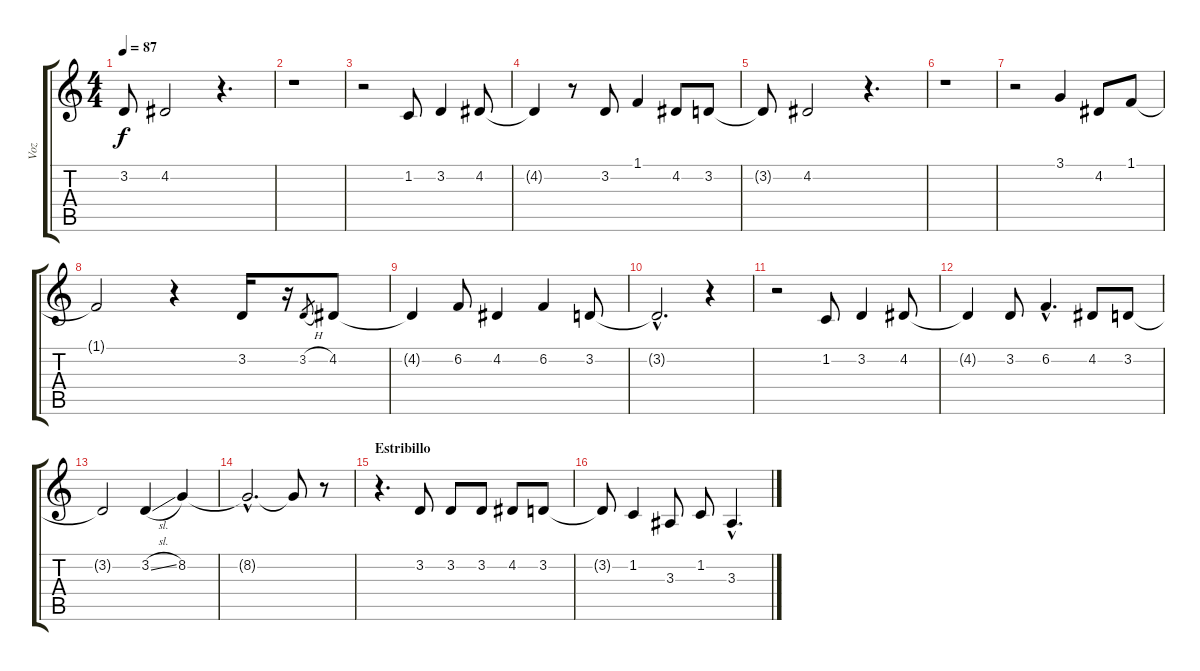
\track ("Voz" "Voz") {instrument lead5charang}
\staff {score tabs}
\tuning (E4 B3 G3 D3 A2 E2) {hide}
\ts (4 4)
\tempo 87
\clef g2
\ks c
3.2{t}.8{dy f} 4.2.2 r.4{d} |
r.1 |
r.2 1.2.8 3.2.4 4.2.8 |
4.2{t}.4 r.8 3.2.8 1.1.4 4.2.8 3.2.8 |
3.2{t}.8 4.2.2 r.4{d} |
r.1 |
r.2 3.1.4 4.2.8 1.1.8 |
1.1{t}.2 r.4 3.2.16 r.16 3.2{h}.8{gr} 4.2.8 |
4.2{t}.4 6.2.8 4.2.4 6.2.4 3.2.8 |
3.2{hac t}.2{d} r.4 |
r.2 1.2.8 3.2.4 4.2.8 |
4.2{t}.4 3.2.8 6.2{hac}.4{d} 4.2.8 3.2.8 |
3.2{t}.2 3.2{sl}.4 8.2.4 |
8.2{hac t}.2{d} 8.2{t}.8 r.8 |
\section ("" "Estribillo")
r.4{d} 3.2.8 3.2.8 3.2.8 4.2.8 3.2.8 |
3.2{t}.8 1.2.4 3.3.8 1.2.8 3.3{hac}.4{d}
